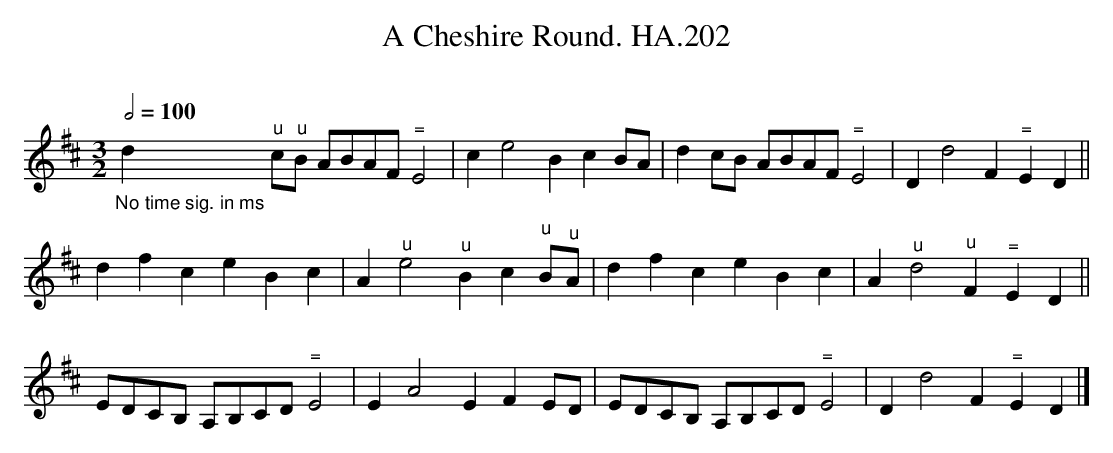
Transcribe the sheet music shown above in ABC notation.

X:1
T:Cheshire Round. HA.202, A
M:3/2
L:1/8
Q:1/2=100
O:
K:D
"_No time sig. in ms"d2 "^u"c"^u"B ABAF "^="E4|c2e4B2c2 BA|\
d2 cB ABAF "^="E4|D2d4F2"^="E2D2||
d2f2c2 e2B2c2|A2"^u"e4"^u"B2c2 "^u"B"^u"A|\
d2f2c2 e2B2c2|A2"^u"d4"^u"F2"^="E2D2||
EDCB, A,B,CD "^="E4|E2A4E2F2ED|\
EDCB, A,B,CD "^="E4|D2d4F2"^="E2D2|]
